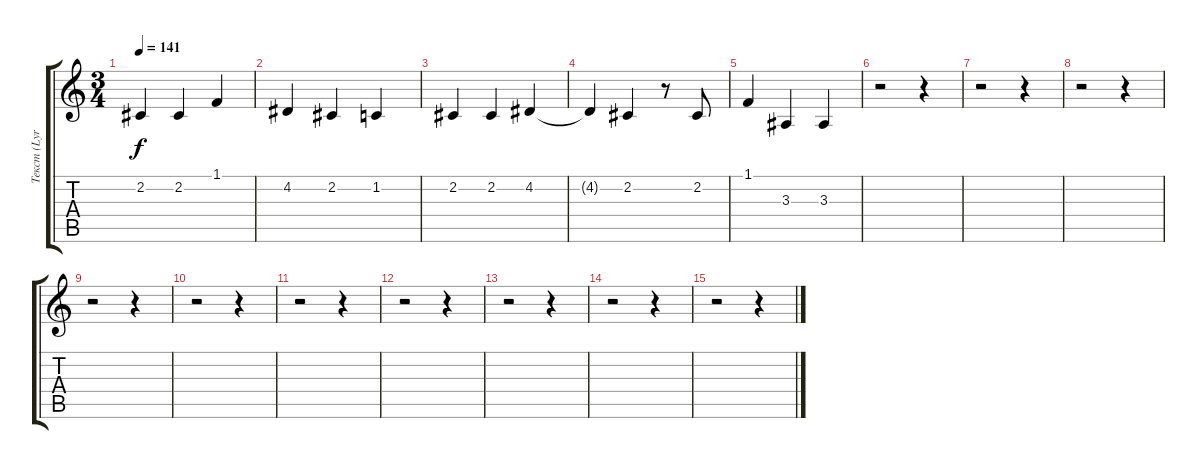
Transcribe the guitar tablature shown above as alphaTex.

\track ("Текст (Lyrics)" "Текст (Lyr") {instrument tenorsax}
\staff {score tabs}
\tuning (E4 B3 G3 D3 A2 E2) {hide}
\ts (3 4)
\tempo 141
\clef g2
\ks c
2.2.4{dy f} 2.2.4 1.1.4 |
4.2.4 2.2.4 1.2.4 |
2.2.4 2.2.4 4.2.4 |
4.2{t}.4 2.2.4 r.8 2.2.8 |
1.1.4 3.3.4 3.3.4 |
r.2 r.4 |
r.2 r.4 |
r.2 r.4 |
r.2 r.4 |
r.2 r.4 |
r.2 r.4 |
r.2 r.4 |
r.2 r.4 |
r.2 r.4 |
r.2 r.4
